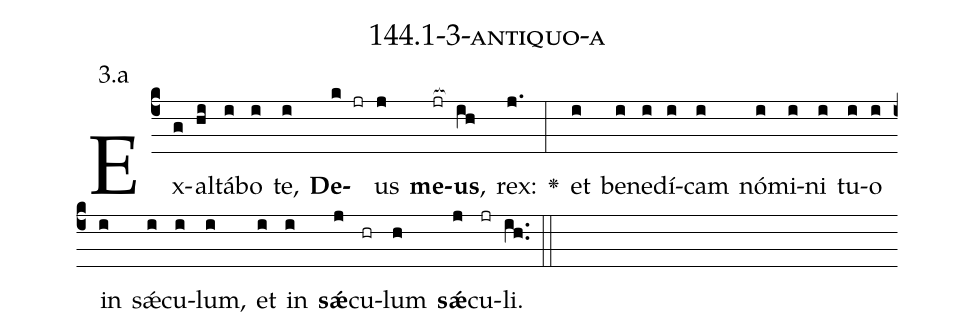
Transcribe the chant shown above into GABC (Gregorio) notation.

name: 144.1-3-antiquo-a;
annotation: 3.a;
%%
(c4)Ex(g)al(hi)tá(i)bo(i) te,(i) <b>De</b>(k jr)us(j) <b>me</b>(jr[ocb:1{])<b>us</b>,(ih[ocb:0}]) rex:(j.) <v>\greheightstar</v>(:) et(i) be(i)ne(i)dí(i)cam(i) nó(i)mi(i)ni(i) tu(i)o(i) in(i) sǽ(i)cu(i)lum,(i) et(i) in(i) <b>sǽ</b>(j)cu(hr)lum(h) <b>sǽ</b>(j)cu(jr)li.(ih..) (::)


%E(i) u(i) o(j) u(h) a(j) e.(ih..) (::)
